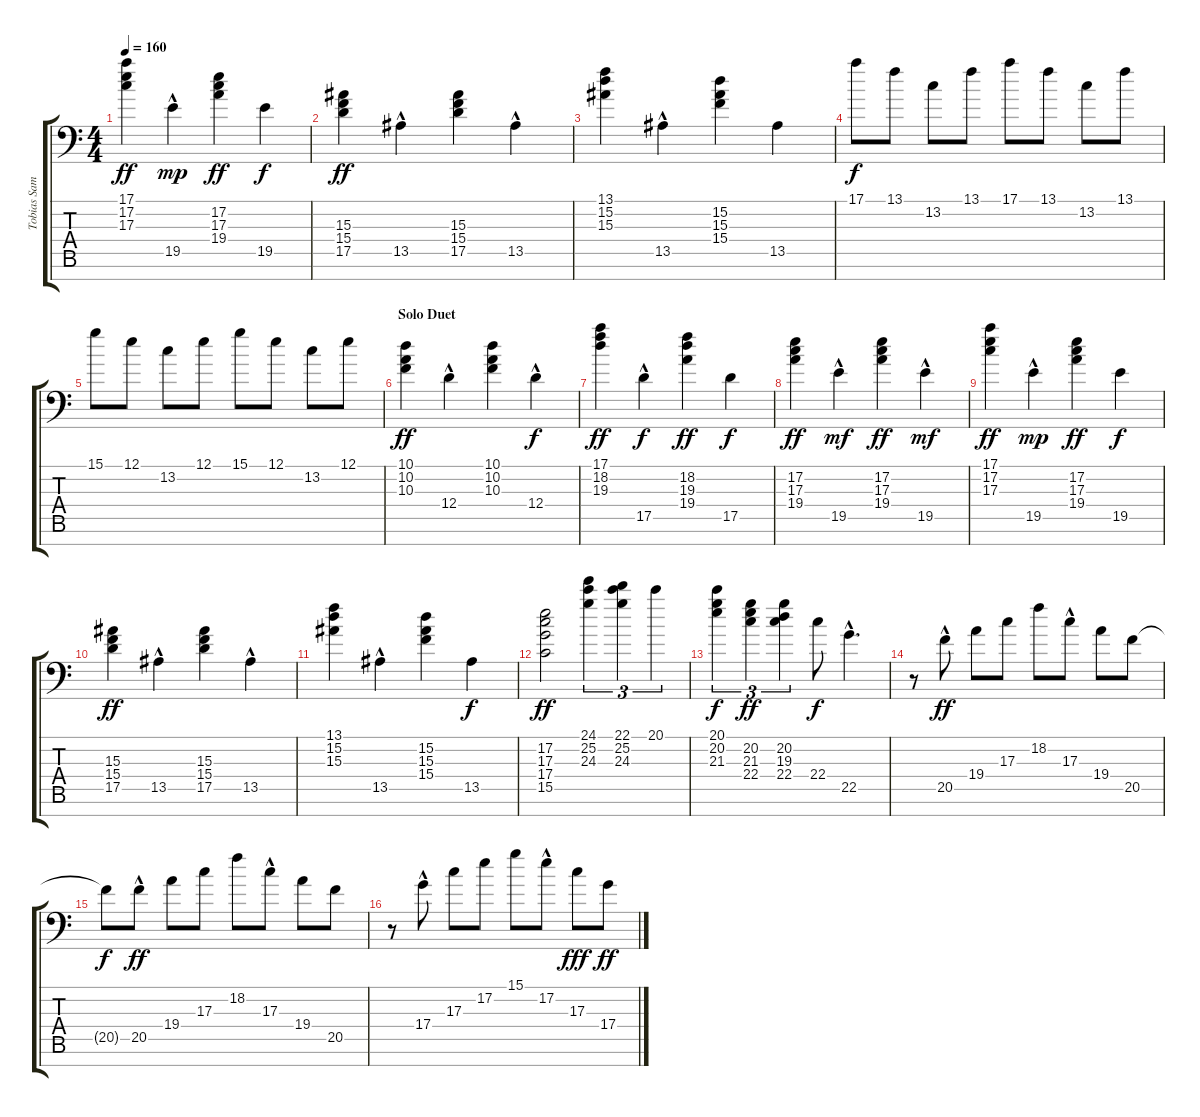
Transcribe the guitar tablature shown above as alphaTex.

\track ("Tobias Sammet - Piano" "Tobias Sam") {instrument brightacousticpiano}
\staff {score tabs}
\tuning (E4 B3 G3 D3 A2 E2 E1) {hide}
\ts (4 4)
\tempo 160
\clef f4
\ks c
(17.1 17.2 17.3).4{dy ff} 19.5{hac}.4{dy mp} (17.2 17.3 19.4).4{dy ff} 19.5.4{dy f} |
(15.3 15.4 17.5).4{dy ff} 13.5{hac}.4 (15.3 15.4 17.5).4 13.5{hac}.4 |
(13.1 15.2 15.3).4 13.5{hac}.4 (15.2 15.3 15.4).4 13.5.4 |
17.1.8{dy f} 13.1.8 13.2.8 13.1.8 17.1.8 13.1.8 13.2.8 13.1.8 |
15.1.8 12.1.8 13.2.8 12.1.8 15.1.8 12.1.8 13.2.8 12.1.8 |
\section ("" "Solo Duet")
(10.1 10.2 10.3).4{dy ff} 12.4{hac}.4 (10.1 10.2 10.3).4 12.4{hac}.4{dy f} |
(17.1 18.2 19.3).4{dy ff} 17.5{hac}.4{dy f} (18.2 19.3 19.4).4{dy ff} 17.5.4{dy f} |
(17.2 17.3 19.4).4{dy ff} 19.5{hac}.4{dy mf} (17.2 17.3 19.4).4{dy ff} 19.5{hac}.4{dy mf} |
(17.1 17.2 17.3).4{dy ff} 19.5{hac}.4{dy mp} (17.2 17.3 19.4).4{dy ff} 19.5.4{dy f} |
(15.3 15.4 17.5).4{dy ff} 13.5{hac}.4 (15.3 15.4 17.5).4 13.5{hac}.4 |
(13.1 15.2 15.3).4 13.5{hac}.4 (15.2 15.3 15.4).4 13.5.4{dy f} |
(17.2 17.3 17.4 15.5).2{dy ff} (24.1 25.2 24.3).4{tu (3 2)} (22.1 25.2 24.3).4{tu (3 2)} 20.1.4{tu (3 2)} |
(20.1 20.2 21.3).4{tu (3 2) dy f} (20.2 21.3 22.4).4{tu (3 2) dy ff} (20.2 19.3 22.4).4{tu (3 2)} 22.4.8{dy f} 22.5{hac}.4{d} |
r.8 20.5{hac}.8{dy ff balance 8 instrument brightacousticpiano} 19.4.8 17.3.8 18.2.8 17.3{hac}.8 19.4.8 20.5.8 |
20.5{t}.8{dy f} 20.5{hac}.8{dy ff} 19.4.8 17.3.8 18.2.8 17.3{hac}.8 19.4.8 20.5.8 |
r.8 17.4{hac}.8 17.3.8 17.2.8 15.1.8 17.2{hac}.8 17.3.8{dy fff} 17.4.8{dy ff}
